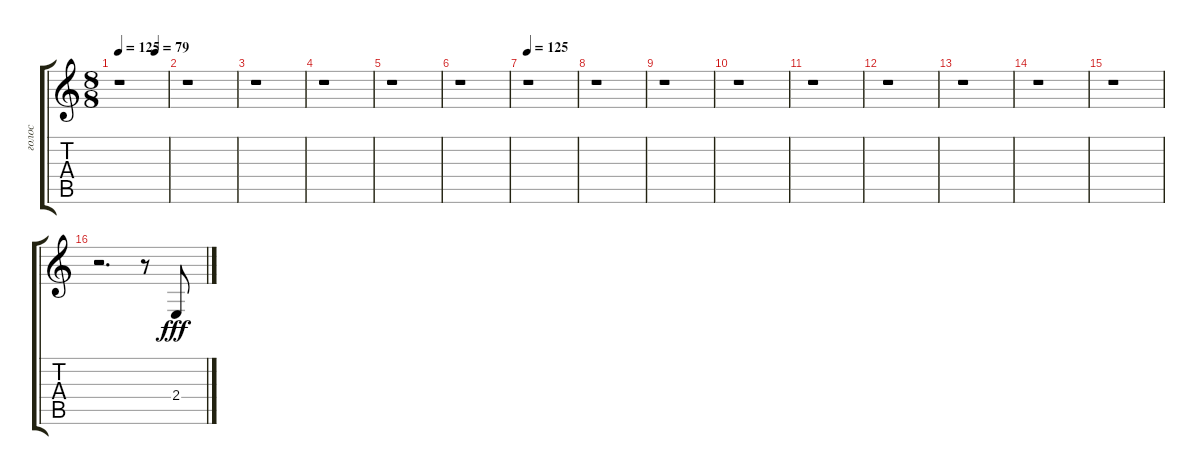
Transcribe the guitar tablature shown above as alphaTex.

\track ("голос" "голос") {instrument tenorsax}
\staff {score tabs}
\tuning (E4 B3 G3 D3 A2 E2) {hide}
\ts (8 8)
\tempo 125
\tempo (79 0.75)
\tempo 125
\clef g2
\ks c
r.1{dy fff instrument tenorsax} |
r.1 |
r.1 |
r.1 |
r.1 |
r.1 |
\tempo 125
r.1 |
r.1 |
r.1 |
r.1 |
r.1 |
r.1 |
r.1 |
r.1 |
r.1 |
r.2{d} r.8 2.4.8
